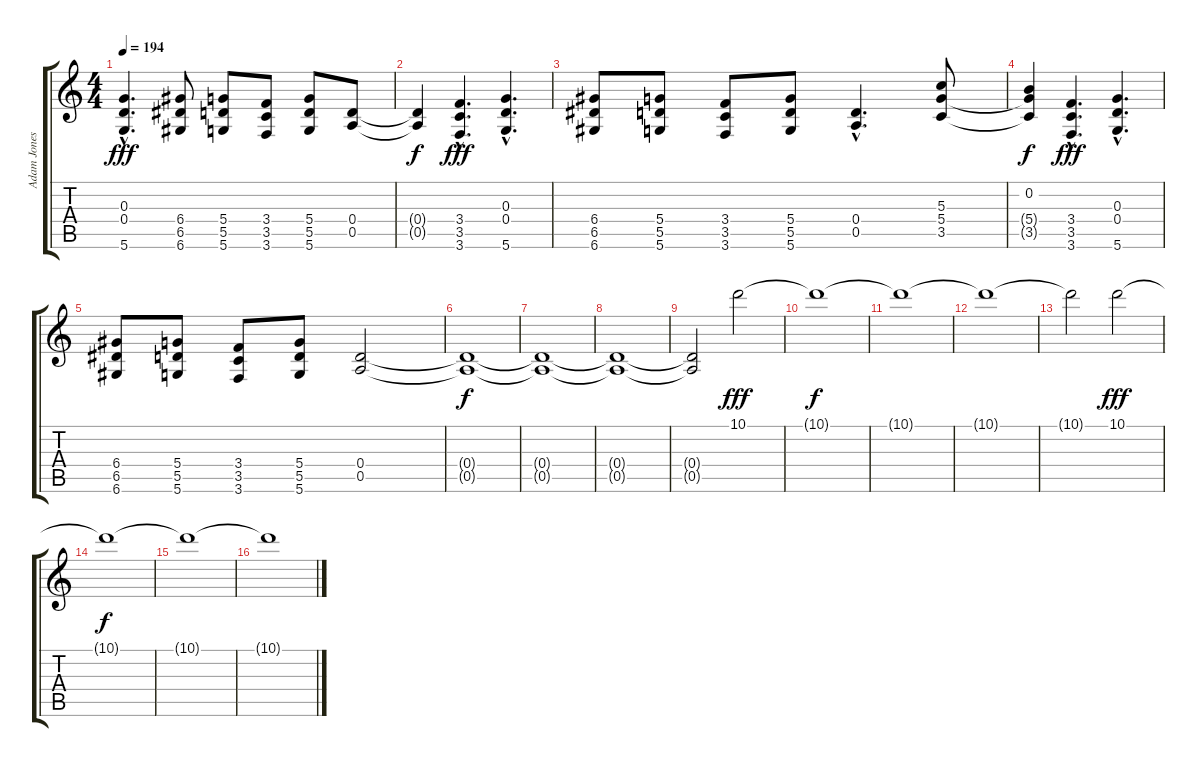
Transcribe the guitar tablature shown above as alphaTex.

\track ("Adam Jones" "Adam Jones") {instrument distortionguitar}
\staff {score tabs}
\tuning (E4 B3 G3 D3 A2 D2) {hide}
\ts (4 4)
\tempo 194
\clef g2
\ks c
(0.3{hac} 0.4{hac} 5.6{hac}).4{d dy fff} (6.4 6.5 6.6).8 (5.4 5.5 5.6).8 (3.4 3.5 3.6).8 (5.4 5.5 5.6).8 (0.4 0.5).8 |
(0.4{t} 0.5{t}).4{dy f} (3.4{hac} 3.5{hac} 3.6{hac}).4{d dy fff} (0.3{hac} 0.4{hac} 5.6{hac}).4{d} |
(6.4 6.5 6.6).8 (5.4 5.5 5.6).8 (3.4 3.5 3.6).8 (5.4 5.5 5.6).8 (0.4{hac} 0.5{hac}).4{d} (5.3 5.4 3.5).8 |
(0.2 5.4{t} 3.5{t}).4{dy f} (3.4{hac} 3.5{hac} 3.6{hac}).4{d dy fff} (0.3{hac} 0.4{hac} 5.6{hac}).4{d} |
(6.4 6.5 6.6).8 (5.4 5.5 5.6).8 (3.4 3.5 3.6).8 (5.4 5.5 5.6).8 (0.4 0.5).2 |
(0.4{t} 0.5{t}).1{dy f} |
(0.4{t} 0.5{t}).1 |
(0.4{t} 0.5{t}).1 |
(0.4{t} 0.5{t}).2 10.1.2{dy fff} |
10.1{t}.1{dy f} |
10.1{t}.1 |
10.1{t}.1 |
10.1{t}.2 10.1.2{dy fff volume 1} |
10.1{t}.1{dy f} |
10.1{t}.1 |
10.1{t}.1
